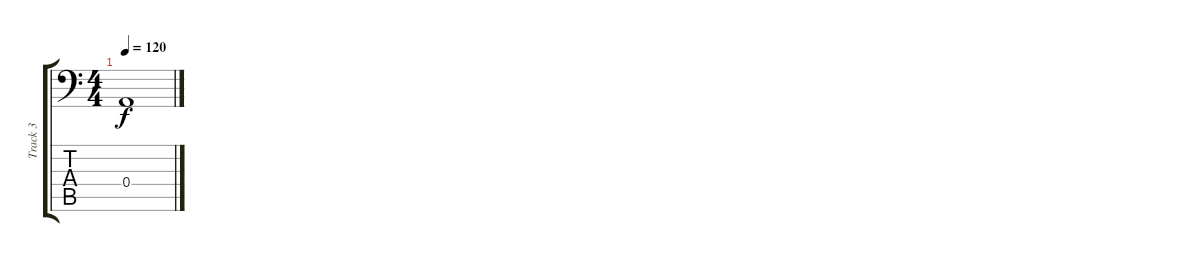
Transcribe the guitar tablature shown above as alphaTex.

\track ("Track 3" "Track 3") {instrument electricbassfinger}
\staff {score tabs}
\tuning (C3 G2 D2 A1 E1 B0) {hide}
\ts (4 4)
\tempo 120
\clef f4
\ks c
0.4.1{dy f}
